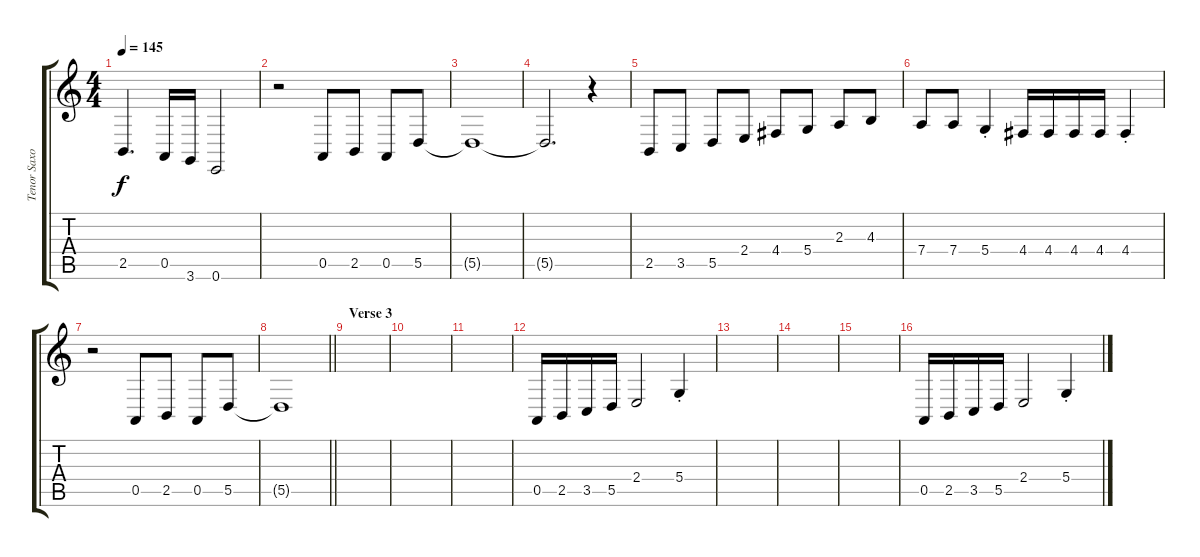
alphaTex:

\track ("Tenor Saxophon" "Tenor Saxo") {instrument tenorsax}
\staff {score tabs}
\tuning (E4 B3 G3 D3 A2 E2) {hide}
\ts (4 4)
\tempo 145
\clef g2
\ks c
2.5.4{d dy f} 0.5.16 3.6.16 0.6.2 |
r.2 0.5.8 2.5.8 0.5.8 5.5.8 |
5.5{t}.1 |
5.5{t}.2{d} r.4 |
2.5.8 3.5.8 5.5.8 2.4.8 4.4.8 5.4.8 2.3.8 4.3.8 |
7.4.8 7.4.8 5.4{st}.4 4.4.16 4.4.16 4.4.16 4.4.16 4.4{st}.4 |
r.2 0.5.8 2.5.8 0.5.8 5.5.8 |
\barLineRight lightlight
5.5{t}.1 |
\section ("" "Verse 3")
|
|
|
0.5.16 2.5.16 3.5.16 5.5.16 2.4.2 5.4{st}.4 |
|
|
|
0.5.16 2.5.16 3.5.16 5.5.16 2.4.2 5.4{st}.4
